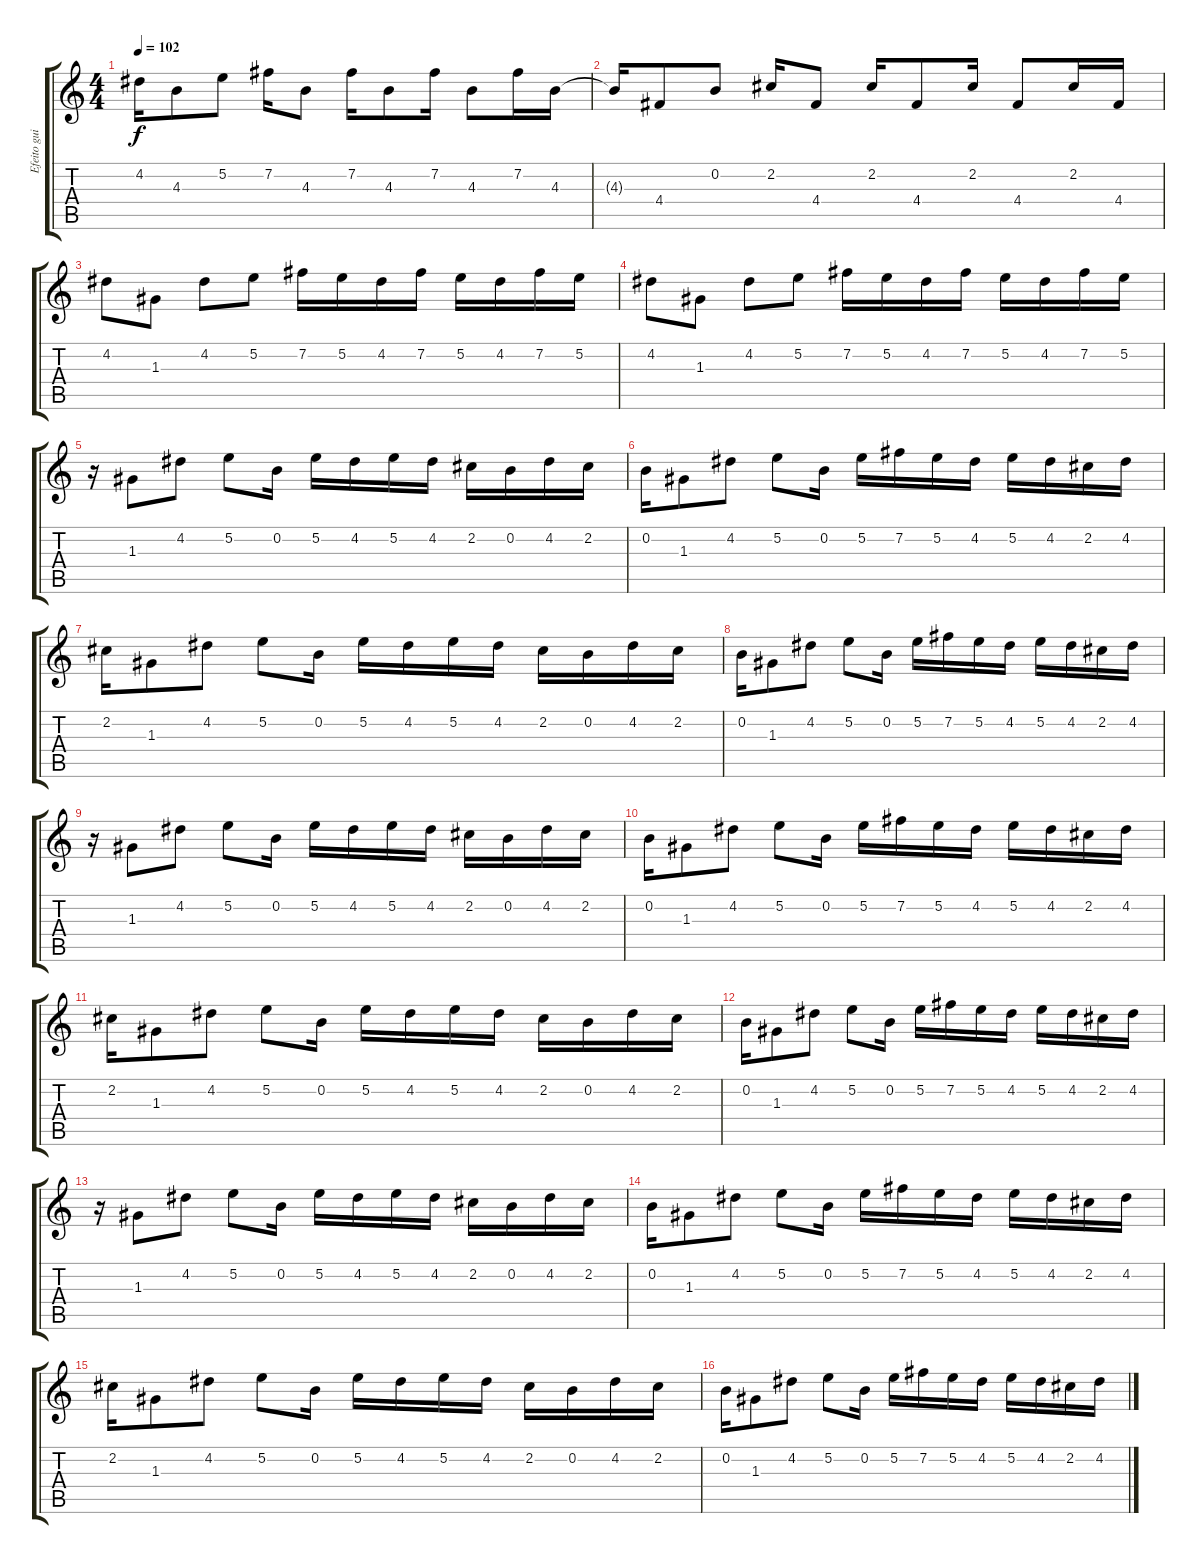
\track ("Efeito guitarra" "Efeito gui") {instrument overdrivenguitar}
\staff {score tabs}
\tuning (E4 B3 G3 D3 A2 E2) {hide}
\ts (4 4)
\tempo 102
\clef g2
\ks c
4.2{t}.16{dy f} 4.3.8 5.2.8 7.2.16 4.3.8 7.2.16 4.3.8 7.2.16 4.3.8 7.2.16 4.3.16 |
4.3{t}.16 4.4.8 0.2.8 2.2.16 4.4.8 2.2.16 4.4.8 2.2.16 4.4.8 2.2.16 4.4.16 |
4.2.8 1.3.8 4.2.8 5.2.8 7.2.16 5.2.16 4.2.16 7.2.16 5.2.16 4.2.16 7.2.16 5.2.16 |
4.2.8 1.3.8 4.2.8 5.2.8 7.2.16 5.2.16 4.2.16 7.2.16 5.2.16 4.2.16 7.2.16 5.2.16 |
r.16 1.3.8 4.2.8 5.2.8 0.2.16 5.2.16 4.2.16 5.2.16 4.2.16 2.2.16 0.2.16 4.2.16 2.2.16 |
0.2.16 1.3.8 4.2.8 5.2.8 0.2.16 5.2.16 7.2.16 5.2.16 4.2.16 5.2.16 4.2.16 2.2.16 4.2.16 |
2.2.16 1.3.8 4.2.8 5.2.8 0.2.16 5.2.16 4.2.16 5.2.16 4.2.16 2.2.16 0.2.16 4.2.16 2.2.16 |
0.2.16 1.3.8 4.2.8 5.2.8 0.2.16 5.2.16 7.2.16 5.2.16 4.2.16 5.2.16 4.2.16 2.2.16 4.2.16 |
r.16 1.3.8 4.2.8 5.2.8 0.2.16 5.2.16 4.2.16 5.2.16 4.2.16 2.2.16 0.2.16 4.2.16 2.2.16 |
0.2.16 1.3.8 4.2.8 5.2.8 0.2.16 5.2.16 7.2.16 5.2.16 4.2.16 5.2.16 4.2.16 2.2.16 4.2.16 |
2.2.16 1.3.8 4.2.8 5.2.8 0.2.16 5.2.16 4.2.16 5.2.16 4.2.16 2.2.16 0.2.16 4.2.16 2.2.16 |
0.2.16 1.3.8 4.2.8 5.2.8 0.2.16 5.2.16 7.2.16 5.2.16 4.2.16 5.2.16 4.2.16 2.2.16 4.2.16 |
r.16 1.3.8 4.2.8 5.2.8 0.2.16 5.2.16 4.2.16 5.2.16 4.2.16 2.2.16 0.2.16 4.2.16 2.2.16 |
0.2.16 1.3.8 4.2.8 5.2.8 0.2.16 5.2.16 7.2.16 5.2.16 4.2.16 5.2.16 4.2.16 2.2.16 4.2.16 |
2.2.16 1.3.8 4.2.8 5.2.8 0.2.16 5.2.16 4.2.16 5.2.16 4.2.16 2.2.16 0.2.16 4.2.16 2.2.16 |
0.2.16 1.3.8 4.2.8 5.2.8 0.2.16 5.2.16 7.2.16 5.2.16 4.2.16 5.2.16 4.2.16 2.2.16 4.2.16
